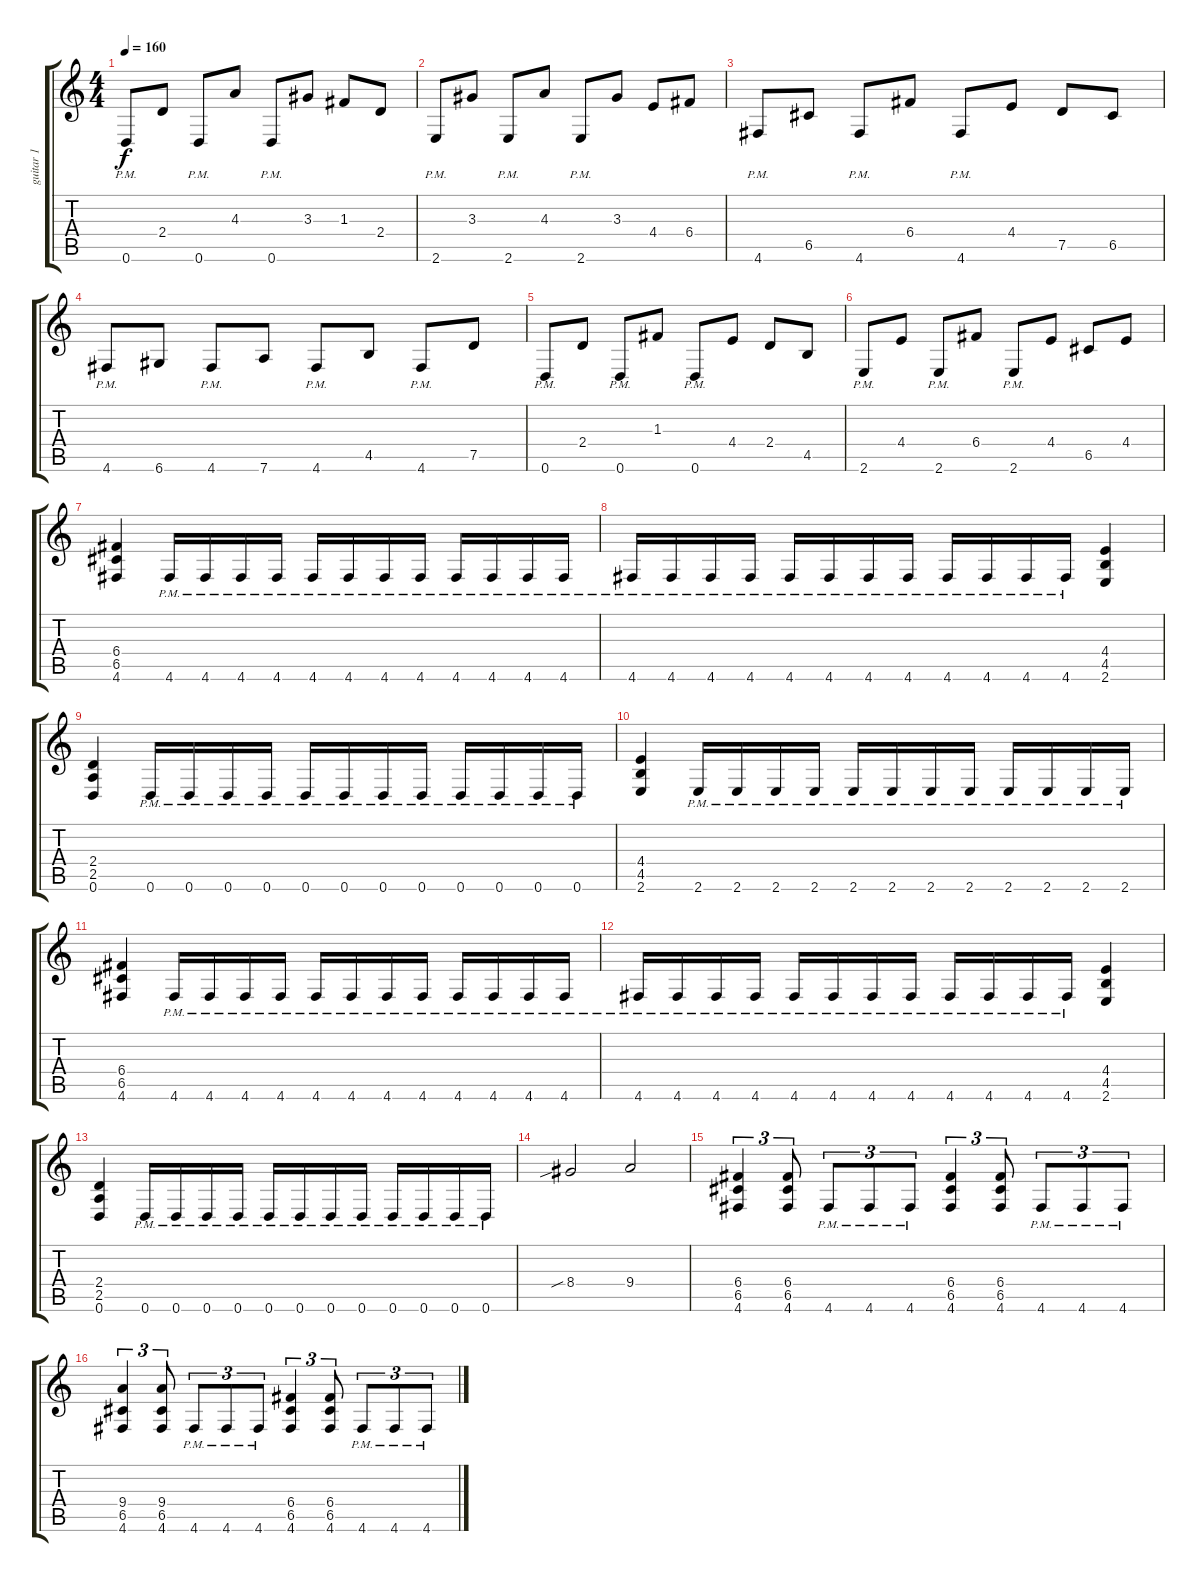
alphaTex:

\track ("guitar 1" "guitar 1") {instrument distortionguitar}
\staff {score tabs}
\tuning (D4 A3 F3 C3 G2 D2) {hide}
\ts (4 4)
\tempo 160
\clef g2
\ks c
0.6{pm}.8{dy f} 2.4.8 0.6{pm}.8 4.3.8 0.6{pm}.8 3.3.8 1.3.8 2.4.8 |
2.6{pm}.8 3.3.8 2.6{pm}.8 4.3.8 2.6{pm}.8 3.3.8 4.4.8 6.4.8 |
4.6{pm}.8 6.5.8 4.6{pm}.8 6.4.8 4.6{pm}.8 4.4.8 7.5.8 6.5.8 |
4.6{pm}.8 6.6.8 4.6{pm}.8 7.6.8 4.6{pm}.8 4.5.8 4.6{pm}.8 7.5.8 |
0.6{pm}.8 2.4.8 0.6{pm}.8 1.3.8 0.6{pm}.8 4.4.8 2.4.8 4.5.8 |
2.6{pm}.8 4.4.8 2.6{pm}.8 6.4.8 2.6{pm}.8 4.4.8 6.5.8 4.4.8 |
(6.4 6.5 4.6).4 4.6{pm}.16 4.6{pm}.16 4.6{pm}.16 4.6{pm}.16 4.6{pm}.16 4.6{pm}.16 4.6{pm}.16 4.6{pm}.16 4.6{pm}.16 4.6{pm}.16 4.6{pm}.16 4.6{pm}.16 |
4.6{pm}.16 4.6{pm}.16 4.6{pm}.16 4.6{pm}.16 4.6{pm}.16 4.6{pm}.16 4.6{pm}.16 4.6{pm}.16 4.6{pm}.16 4.6{pm}.16 4.6{pm}.16 4.6{pm}.16 (4.4 4.5 2.6).4 |
(2.4 2.5 0.6).4 0.6{pm}.16 0.6{pm}.16 0.6{pm}.16 0.6{pm}.16 0.6{pm}.16 0.6{pm}.16 0.6{pm}.16 0.6{pm}.16 0.6{pm}.16 0.6{pm}.16 0.6{pm}.16 0.6{pm}.16 |
(4.4 4.5 2.6).4 2.6{pm}.16 2.6{pm}.16 2.6{pm}.16 2.6{pm}.16 2.6{pm}.16 2.6{pm}.16 2.6{pm}.16 2.6{pm}.16 2.6{pm}.16 2.6{pm}.16 2.6{pm}.16 2.6{pm}.16 |
(6.4 6.5 4.6).4 4.6{pm}.16 4.6{pm}.16 4.6{pm}.16 4.6{pm}.16 4.6{pm}.16 4.6{pm}.16 4.6{pm}.16 4.6{pm}.16 4.6{pm}.16 4.6{pm}.16 4.6{pm}.16 4.6{pm}.16 |
4.6{pm}.16 4.6{pm}.16 4.6{pm}.16 4.6{pm}.16 4.6{pm}.16 4.6{pm}.16 4.6{pm}.16 4.6{pm}.16 4.6{pm}.16 4.6{pm}.16 4.6{pm}.16 4.6{pm}.16 (4.4 4.5 2.6).4 |
(2.4 2.5 0.6).4 0.6{pm}.16 0.6{pm}.16 0.6{pm}.16 0.6{pm}.16 0.6{pm}.16 0.6{pm}.16 0.6{pm}.16 0.6{pm}.16 0.6{pm}.16 0.6{pm}.16 0.6{pm}.16 0.6{pm}.16 |
8.4{sib}.2 9.4.2 |
(6.4 6.5 4.6).4{tu (3 2)} (6.4 6.5 4.6).8{tu (3 2)} 4.6{pm}.8{tu (3 2)} 4.6{pm}.8{tu (3 2)} 4.6{pm}.8{tu (3 2)} (6.4 6.5 4.6).4{tu (3 2)} (6.4 6.5 4.6).8{tu (3 2)} 4.6{pm}.8{tu (3 2)} 4.6{pm}.8{tu (3 2)} 4.6{pm}.8{tu (3 2)} |
(9.4 6.5 4.6).4{tu (3 2)} (9.4 6.5 4.6).8{tu (3 2)} 4.6{pm}.8{tu (3 2)} 4.6{pm}.8{tu (3 2)} 4.6{pm}.8{tu (3 2)} (6.4 6.5 4.6).4{tu (3 2)} (6.4 6.5 4.6).8{tu (3 2)} 4.6{pm}.8{tu (3 2)} 4.6{pm}.8{tu (3 2)} 4.6{pm}.8{tu (3 2)}
